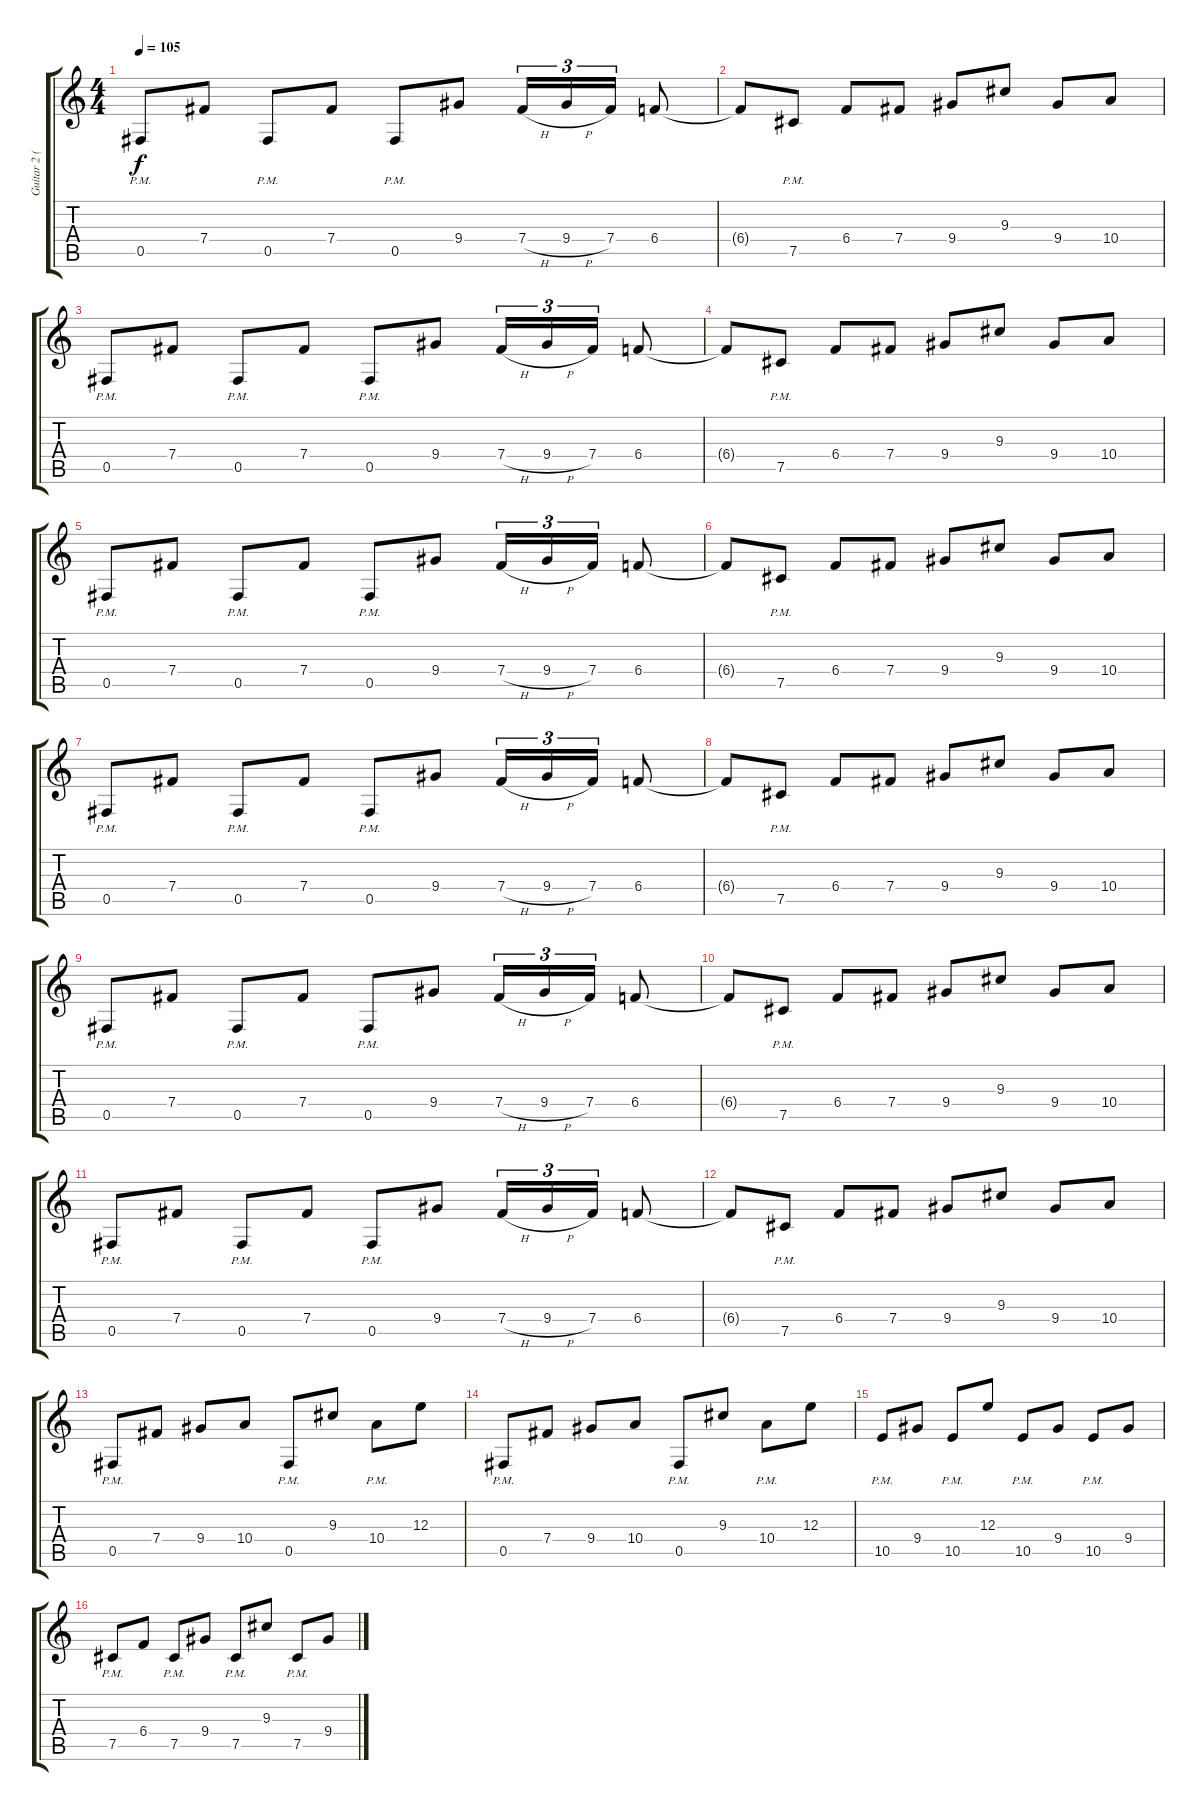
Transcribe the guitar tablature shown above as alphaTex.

\track ("Guitar 2 (Distortion)" "Guitar 2 (") {instrument distortionguitar}
\staff {score tabs}
\tuning (Db4 Ab3 E3 B2 Gb2 Db2) {hide}
\ts (4 4)
\tempo 105
\clef g2
\ks c
0.5{pm}.8{dy f} 7.4.8 0.5{pm}.8 7.4.8 0.5{pm}.8 9.4.8 7.4{h}.16{tu (3 2)} 9.4{h}.16{tu (3 2)} 7.4.16{tu (3 2)} 6.4.8 |
6.4{t}.8 7.5{pm}.8 6.4.8 7.4.8 9.4.8 9.3.8 9.4.8 10.4.8 |
0.5{pm}.8 7.4.8 0.5{pm}.8 7.4.8 0.5{pm}.8 9.4.8 7.4{h}.16{tu (3 2)} 9.4{h}.16{tu (3 2)} 7.4.16{tu (3 2)} 6.4.8 |
6.4{t}.8 7.5{pm}.8 6.4.8 7.4.8 9.4.8 9.3.8 9.4.8 10.4.8 |
0.5{pm}.8 7.4.8 0.5{pm}.8 7.4.8 0.5{pm}.8 9.4.8 7.4{h}.16{tu (3 2)} 9.4{h}.16{tu (3 2)} 7.4.16{tu (3 2)} 6.4.8 |
6.4{t}.8 7.5{pm}.8 6.4.8 7.4.8 9.4.8 9.3.8 9.4.8 10.4.8 |
0.5{pm}.8 7.4.8 0.5{pm}.8 7.4.8 0.5{pm}.8 9.4.8 7.4{h}.16{tu (3 2)} 9.4{h}.16{tu (3 2)} 7.4.16{tu (3 2)} 6.4.8 |
6.4{t}.8 7.5{pm}.8 6.4.8 7.4.8 9.4.8 9.3.8 9.4.8 10.4.8 |
0.5{pm}.8 7.4.8 0.5{pm}.8 7.4.8 0.5{pm}.8 9.4.8 7.4{h}.16{tu (3 2)} 9.4{h}.16{tu (3 2)} 7.4.16{tu (3 2)} 6.4.8 |
6.4{t}.8 7.5{pm}.8 6.4.8 7.4.8 9.4.8 9.3.8 9.4.8 10.4.8 |
0.5{pm}.8 7.4.8 0.5{pm}.8 7.4.8 0.5{pm}.8 9.4.8 7.4{h}.16{tu (3 2)} 9.4{h}.16{tu (3 2)} 7.4.16{tu (3 2)} 6.4.8 |
6.4{t}.8 7.5{pm}.8 6.4.8 7.4.8 9.4.8 9.3.8 9.4.8 10.4.8 |
0.5{pm}.8 7.4.8 9.4.8 10.4.8 0.5{pm}.8 9.3.8 10.4{pm}.8 12.3.8 |
0.5{pm}.8 7.4.8 9.4.8 10.4.8 0.5{pm}.8 9.3.8 10.4{pm}.8 12.3.8 |
10.5{pm}.8 9.4.8 10.5{pm}.8 12.3.8 10.5{pm}.8 9.4.8 10.5{pm}.8 9.4.8 |
7.5{pm}.8 6.4.8 7.5{pm}.8 9.4.8 7.5{pm}.8 9.3.8 7.5{pm}.8 9.4.8
